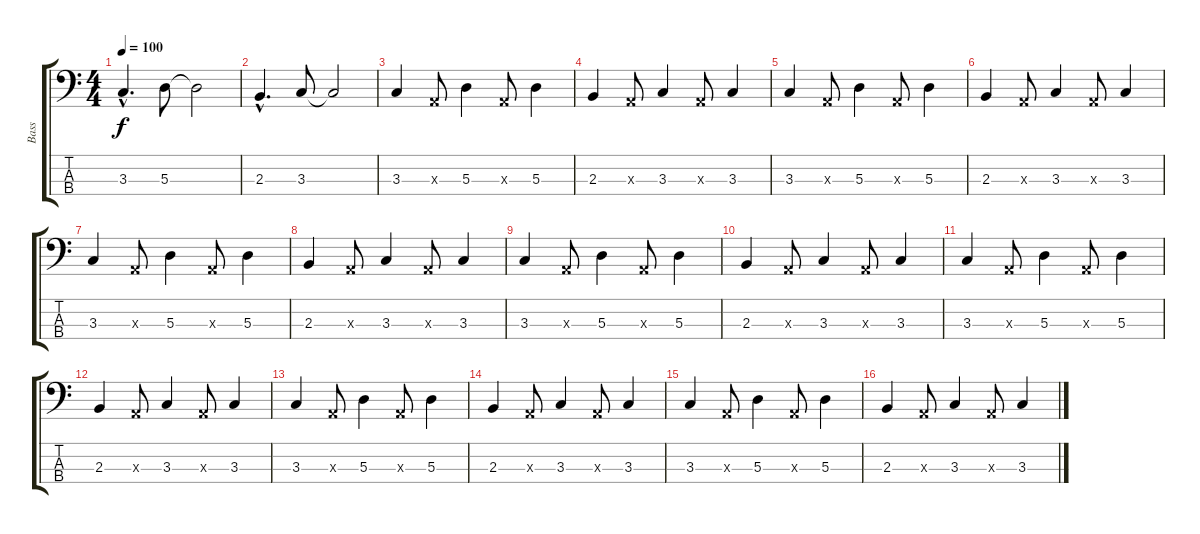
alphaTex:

\track ("Bass" "Bass") {instrument fretlessbass}
\staff {score tabs}
\tuning (G2 D2 A1 E1) {hide}
\ts (4 4)
\tempo 100
\clef f4
\ks c
3.3{hac}.4{d dy f} 5.3.8 5.3{t}.2 |
2.3{hac}.4{d} 3.3.8 3.3{t}.2 |
3.3.4 0.3{x}.8 5.3.4 0.3{x}.8 5.3.4 |
2.3.4 0.3{x}.8 3.3.4 0.3{x}.8 3.3.4 |
3.3.4 0.3{x}.8 5.3.4 0.3{x}.8 5.3.4 |
2.3.4 0.3{x}.8 3.3.4 0.3{x}.8 3.3.4 |
3.3.4 0.3{x}.8 5.3.4 0.3{x}.8 5.3.4 |
2.3.4 0.3{x}.8 3.3.4 0.3{x}.8 3.3.4 |
3.3.4 0.3{x}.8 5.3.4 0.3{x}.8 5.3.4 |
2.3.4 0.3{x}.8 3.3.4 0.3{x}.8 3.3.4 |
3.3.4 0.3{x}.8 5.3.4 0.3{x}.8 5.3.4 |
2.3.4 0.3{x}.8 3.3.4 0.3{x}.8 3.3.4 |
3.3.4 0.3{x}.8 5.3.4 0.3{x}.8 5.3.4 |
2.3.4 0.3{x}.8 3.3.4 0.3{x}.8 3.3.4 |
3.3.4 0.3{x}.8 5.3.4 0.3{x}.8 5.3.4 |
2.3.4 0.3{x}.8 3.3.4 0.3{x}.8 3.3.4
